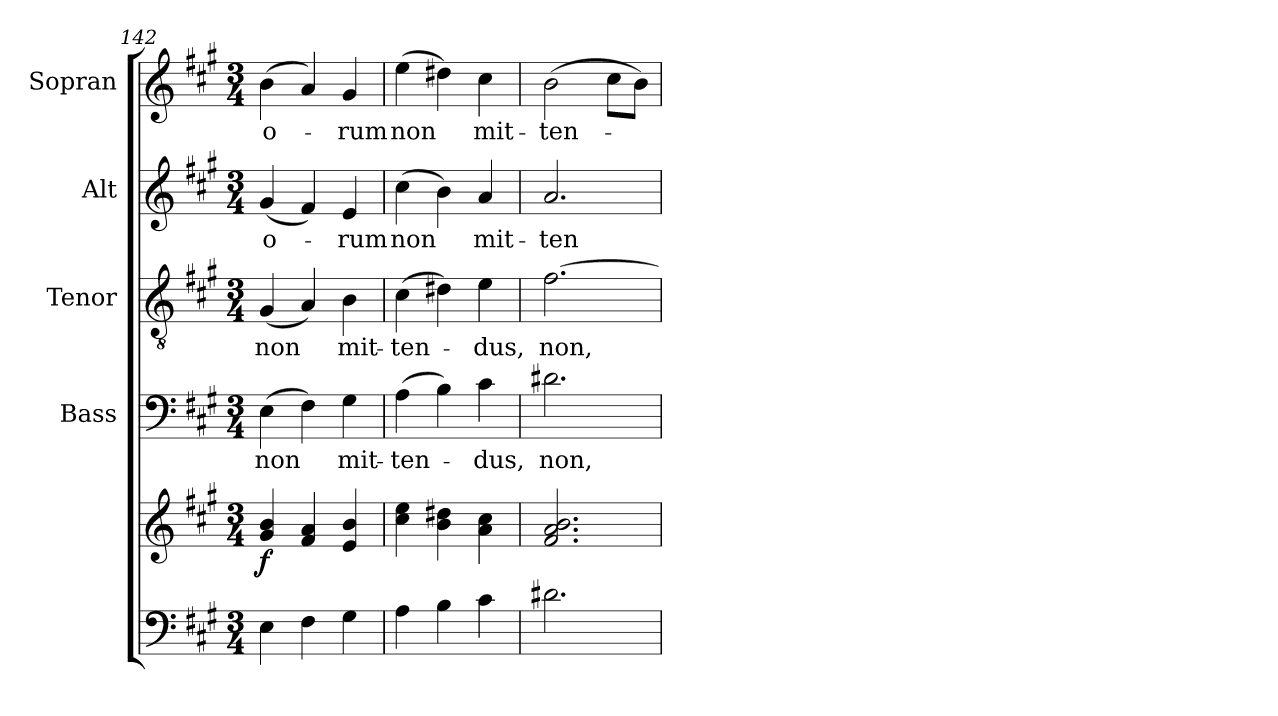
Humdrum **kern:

**kern	**kern	**dynam	**kern	**text	**kern	**text	**kern	**text	**kern	**text
*part5	*part5	*part5	*part4	*part4	*part3	*part3	*part2	*part2	*part1	*part1
*staff6	*staff5	*staff5/6	*staff4	*staff4	*staff3	*staff3	*staff2	*staff2	*staff1	*staff1
*	*	*	*I"Bass	*	*I"Tenor	*	*I"Alt	*	*I"Sopran	*
*	*	*	*I'B.	*	*I'T.	*	*I'A.	*	*I'S.	*
*clefF4	*clefG2	*	*clefF4	*	*clefGv2	*	*clefG2	*	*clefG2	*
*k[f#c#g#]	*k[f#c#g#]	*	*k[f#c#g#]	*	*k[f#c#g#]	*	*k[f#c#g#]	*	*k[f#c#g#]	*
*A:	*A:	*	*A:	*	*A:	*	*A:	*	*A:	*
*M3/4	*M3/4	*	*M3/4	*	*M3/4	*	*M3/4	*	*M3/4	*
=142	=142	=142	=142	=142	=142	=142	=142	=142	=142	=142
!	!	!LO:DY:b	!	!LO:LY:b	!	!LO:LY:b	!	!LO:LY:b	!	!LO:LY:b
4E\	4g#/ 4b/	f	(>4E\	non	(<4G#/	non	(<4g#/	-o-	(>4b\	-o-
4F#\	4f#/ 4a/	.	4F#\)	.	4A/)	.	4f#/)	.	4a/)	.
!	!	!	!	!LO:LY:b	!	!LO:LY:b	!	!LO:LY:b	!	!LO:LY:b
4G#\	4e/ 4b/	.	4G#\	mit-	4B\	mit-	4e/	-rum	4g#/	-rum
=143	=143	=143	=143	=143	=143	=143	=143	=143	=143	=143
!	!	!	!	!LO:LY:b	!	!LO:LY:b	!	!LO:LY:b	!	!LO:LY:b
4A\	4cc#\ 4ee\	.	(>4A\	-ten-	(>4c#\	-ten-	(>4cc#\	non	(>4ee\	non
4B\	4b\ 4dd#X\	.	4B\)	.	4d#X\)	.	4b\)	.	4dd#X\)	.
!	!	!	!	!LO:LY:b	!	!LO:LY:b	!	!LO:LY:b	!	!LO:LY:b
4c#\	4a\ 4cc#\	.	4c#\	-dus,	4e\	-dus,	4a/	mit-	4cc#\	mit-
=144	=144	=144	=144	=144	=144	=144	=144	=144	=144	=144
!	!	!	!	!LO:LY:b	!	!LO:LY:b	!	!LO:LY:b	!	!LO:LY:b
2.d#X\	2.f#/ 2.a/ 2.b/	.	2.d#X\	non,	[2.f#\	non,	2.a/	-ten-	(>2b\	-ten-
.	.	.	.	.	.	.	.	.	8cc#\L	.
.	.	.	.	.	.	.	.	.	8b\J)	.
=	=	=	=	=	=	=	=	=	=	=
*-	*-	*-	*-	*-	*-	*-	*-	*-	*-	*-
